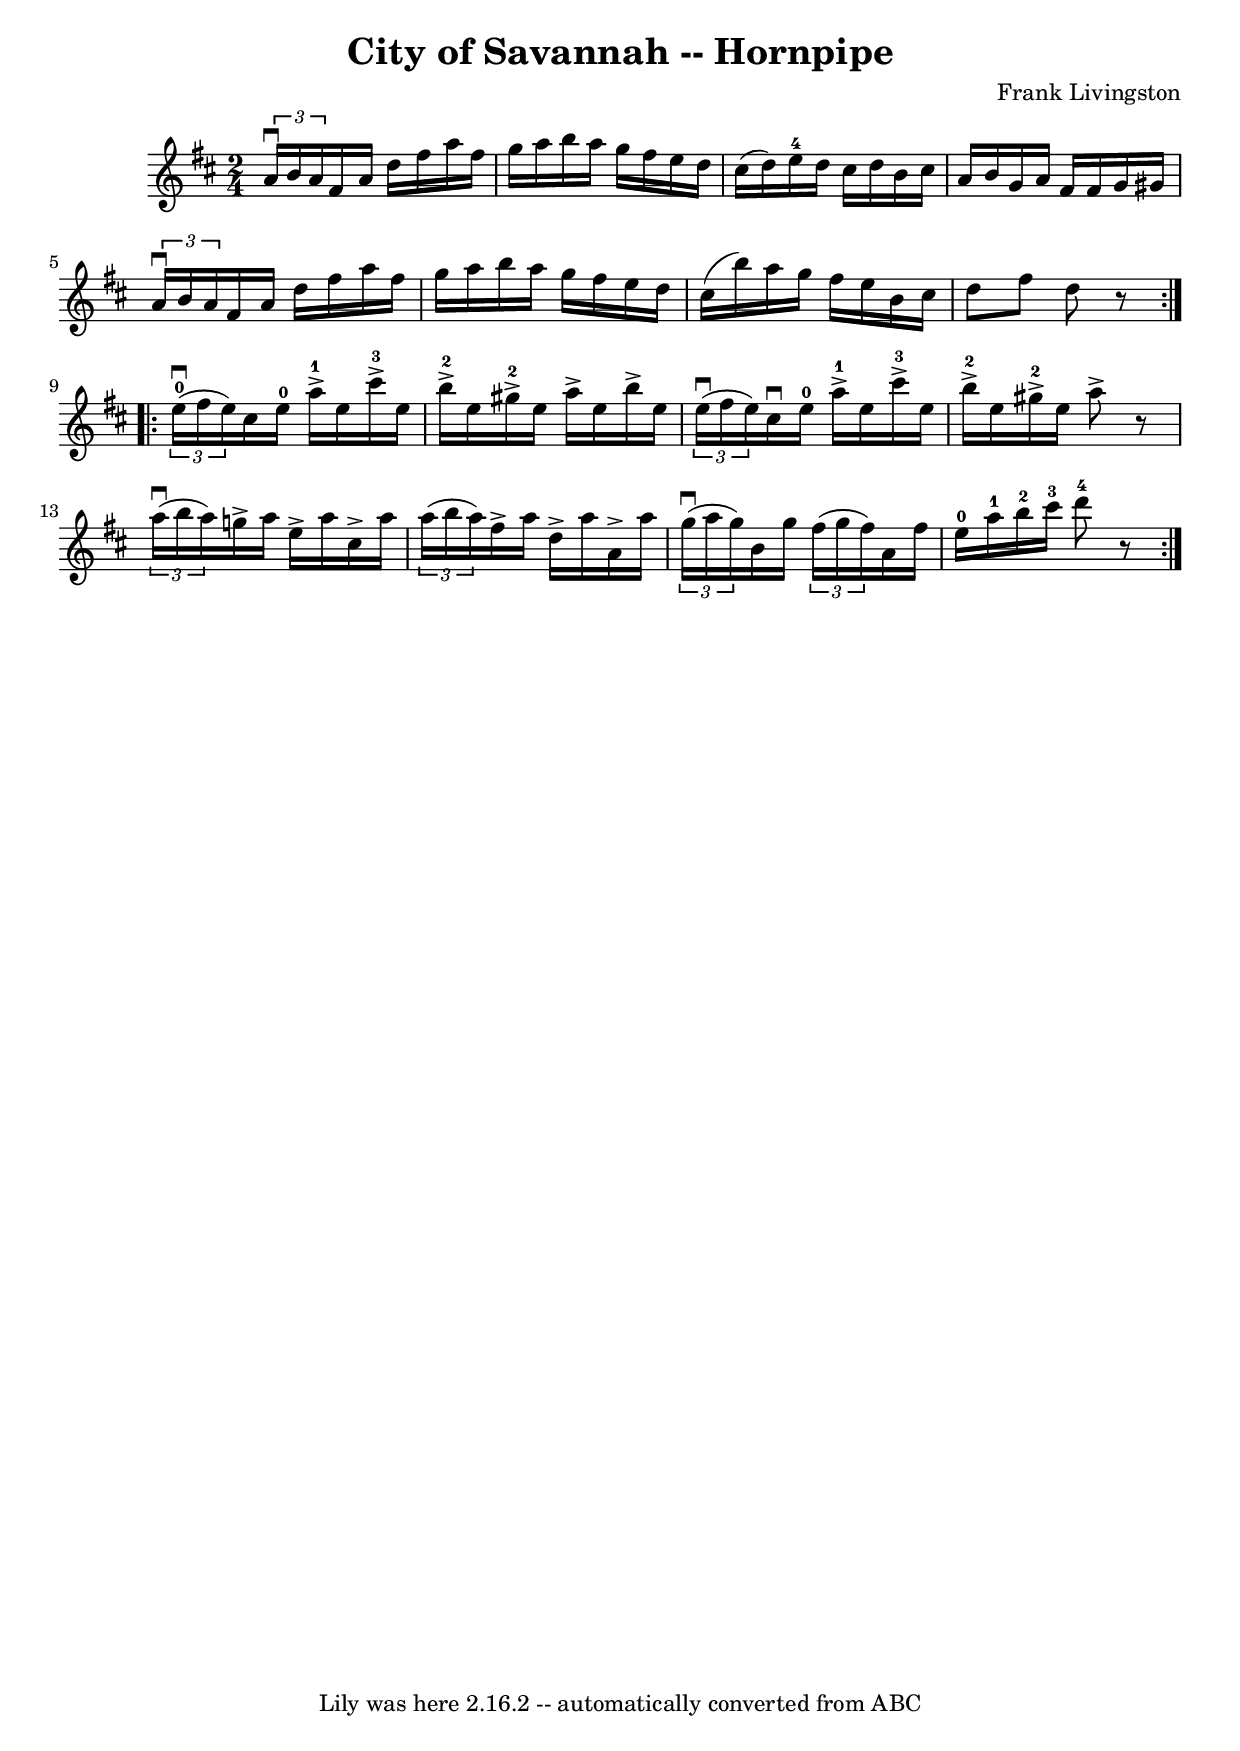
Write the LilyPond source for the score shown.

\version "2.7.40"
\include "Mammoth.ily"
\header {
	%% book = "Cole's 1000 Fiddle Tunes"
	composer = "Frank Livingston"
	crossRefNumber = "1"
	footnotes = ""
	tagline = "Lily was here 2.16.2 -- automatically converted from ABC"
	title = "City of Savannah -- Hornpipe"
}
voicedefault =  {
\set Score.defaultBarType = "empty"

\repeat volta 2 {
\time 2/4 \key d \major   \times 2/3 { a'16^\downbow b'16 a'16) }   
fis'16 a'16 d''16 fis''16 a''16 fis''16  |
 g''16    
a''16 b''16 a''16 g''16 fis''16 e''16 d''16  |
   
cis''16 (d''16) e''16-4 d''16 cis''16 d''16 b'16    
cis''16  |
 a'16 b'16 g'16 a'16 fis'16 fis'16 g'16    
gis'16  |
     \times 2/3 { a'16^\downbow b'16 a'16) }   
fis'16 a'16 d''16 fis''16 a''16 fis''16  |
 g''16    
a''16 b''16 a''16 g''16 fis''16 e''16 d''16  |
   
cis''16 (b''16) a''16 g''16 fis''16 e''16 b'16 cis''16  
|
 d''8 fis''8 d''8    r8 }     \repeat volta 2 {   \times 2/3 {  
 e''16-0(^\downbow fis''16 e''16) } cis''16 e''16-0     
a''16-1^\accent e''16 cis'''16-3^\accent e''16  |
     
b''16-2^\accent e''16 gis''16-2^\accent e''16 a''16^\accent  
 e''16 b''16^\accent e''16  |
     \times 2/3 { e''16 (^\downbow  
 fis''16 e''16) } cis''16^\downbow e''16-0 a''16-1^\accent 
 e''16 cis'''16-3^\accent e''16  |
 b''16-2^\accent   
e''16 gis''16-2^\accent e''16 a''8^\accent   r8 |
     
\times 2/3 { a''16 (^\downbow b''16 a''16) } g''!16^\accent   
a''16 e''16^\accent a''16 cis''16^\accent a''16  |
   
\times 2/3 { a''16 (b''16 a''16) } fis''16^\accent a''16    
d''16^\accent a''16 a'16^\accent a''16  |
     \times 2/3 {   
g''16 (^\downbow a''16 g''16) } b'16 g''16    \times 2/3 {   
fis''16 (g''16 fis''16) } a'16 fis''16  |
 e''16-0   
a''16-1 b''16-2 cis'''16-3 d'''8-4   r8 }   
}

\score{
    <<

	\context Staff="default"
	{
	    \voicedefault 
	}

    >>
	\layout {
	}
	\midi {}
}
